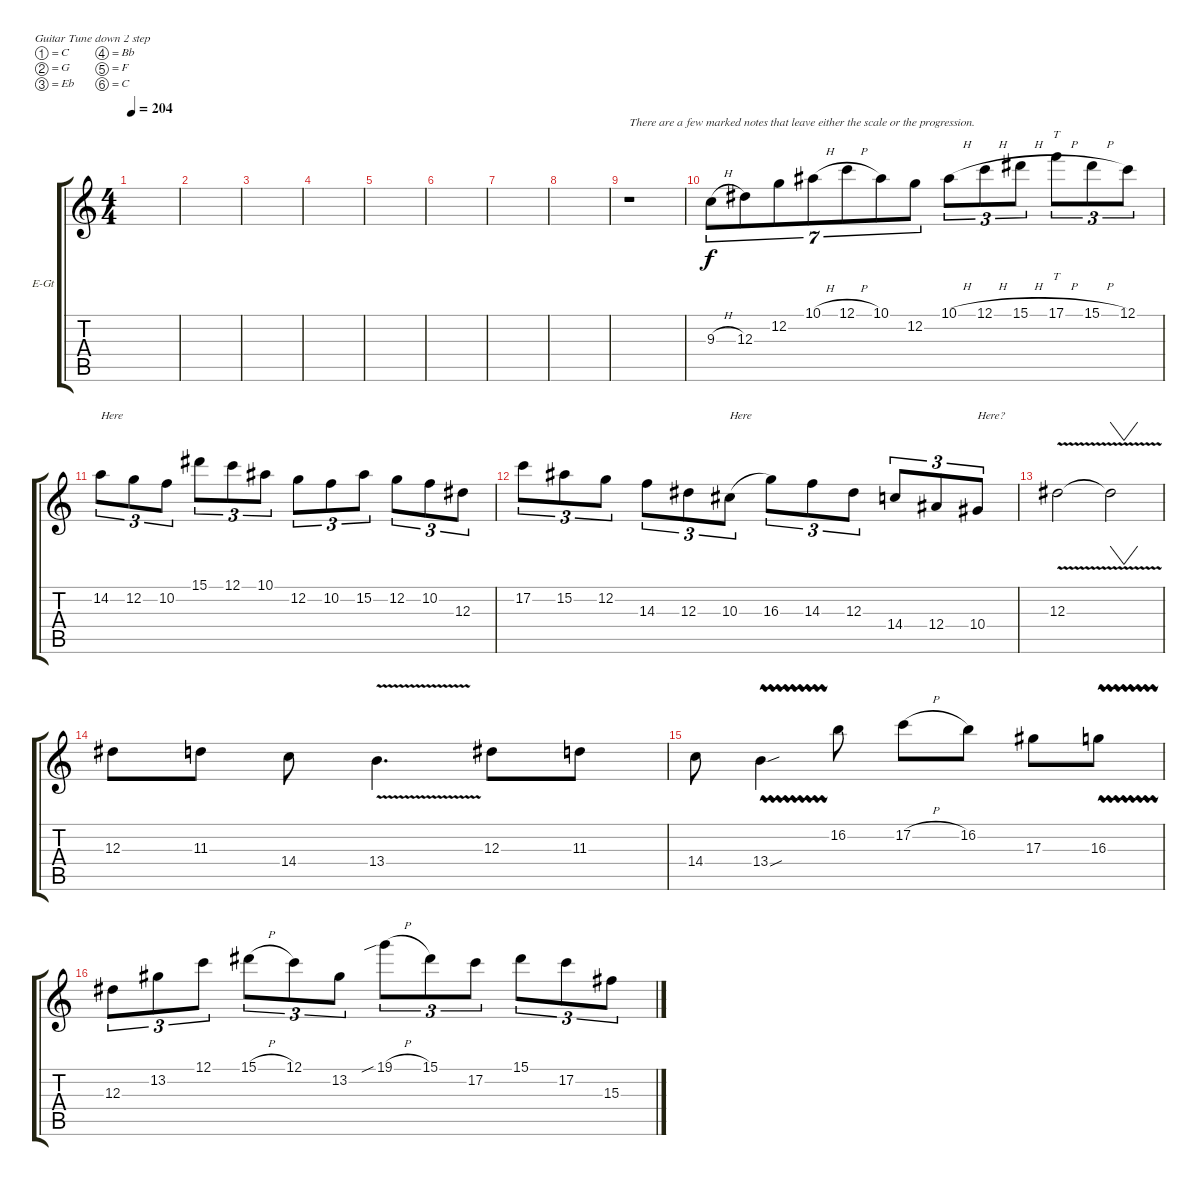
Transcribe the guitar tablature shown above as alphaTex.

\defaultSystemsLayout 4
\bracketExtendMode groupsimilarinstruments
\firstSystemTrackNameOrientation horizontal
\otherSystemsTrackNameOrientation horizontal
\track ("Solos" "E-Gt") {instrument overdrivenguitar}
\staff {score tabs}
\tuning (C4 G3 Eb3 Bb2 F2 C2)
\ts (4 4)
\tempo 204
\clef g2
\scale
0.333333
\ks c
|
\scale
0.333333 |
\scale
0.333333 |
\scale
0.333333 |
\scale
0.333333 |
\scale
0.333333 |
\scale
0.333333 |
\scale
0.333333 |
\scale
0.333333 r.1{txt "There are a few marked notes that leave either the scale or the progression."} |
\scale
0.333333 9.3{h}.8{tu (7 4)} 12.3.8{tu (7 4)} 12.2.8{tu (7 4)} 10.1{h}.8{tu (7 4)} 12.1{h}.8{tu (7 4)} 10.1.8{tu (7 4)} 12.2.8{tu (7 4)} 10.1{h}.8{tu (3 2)} 12.1{h}.8{tu (3 2)} 15.1{h}.8{tu (3 2)} 17.1{h}.8{tt tu (3 2)} 15.1{h}.8{tu (3 2)} 12.1.8{tu (3 2)} |
\scale
0.333333 14.2.8{tu (3 2) txt "Here"} 12.2.8{tu (3 2)} 10.2.8{tu (3 2)} 15.1.8{tu (3 2)} 12.1.8{tu (3 2)} 10.1.8{tu (3 2)} 12.2.8{tu (3 2)} 10.2.8{tu (3 2)} 15.2.8{tu (3 2)} 12.2.8{tu (3 2)} 10.2.8{tu (3 2)} 12.3.8{tu (3 2)} |
\scale
0.333333 17.2.8{tu (3 2)} 15.2.8{tu (3 2)} 12.2.8{tu (3 2)} 14.3.8{tu (3 2)} 12.3.8{tu (3 2)} 10.3.8{tu (3 2) txt "Here" legatoorigin} 16.3.8{tu (3 2)} 14.3.8{tu (3 2)} 12.3.8{tu (3 2)} 14.4.8{tu (3 2)} 12.4.8{tu (3 2)} 10.4.8{tu (3 2) txt "Here?"} |
\scale
0.333333 12.3{v}.2 12.3{v t}.2{vw} |
\scale
0.333333 12.3.8 11.3.8 14.4.8 13.4{v}.4{d} 12.3.8 11.3.8 |
\scale
0.333333 14.4.8 13.4{vw sou}.4 16.2.8 17.2{h}.8 16.2.8 17.3.8 16.3{vw}.8 |
\scale
0.333333 12.3.8{tu (3 2)} 13.2.8{tu (3 2)} 12.1.8{tu (3 2)} 15.1{h}.8{tu (3 2)} 12.1.8{tu (3 2)} 13.2.8{tu (3 2)} 19.1{sib h}.8{tu (3 2)} 15.1.8{tu (3 2)} 17.2.8{tu (3 2)} 15.1.8{tu (3 2)} 17.2.8{tu (3 2)} 15.3.8{tu (3 2)}
